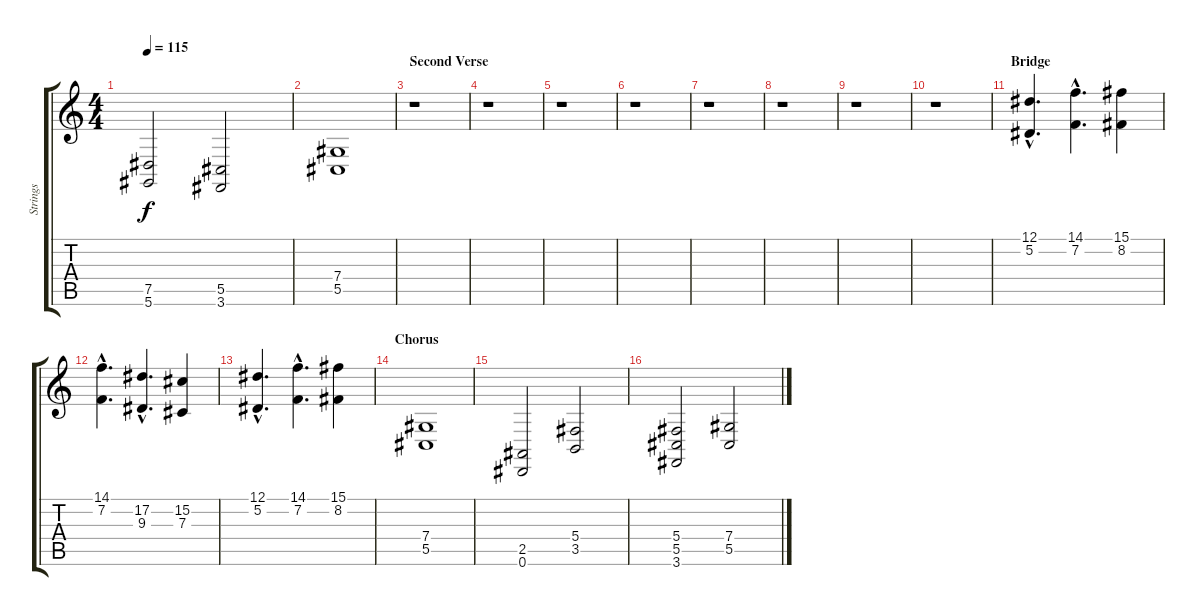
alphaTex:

\track ("Strings" "Strings") {instrument choiraahs}
\staff {score tabs}
\tuning (Eb4 Bb3 Gb3 Db3 Ab2 Eb2) {hide}
\ts (4 4)
\tempo 115
\clef g2
\ks c
(7.5 5.6).2{dy f} (5.5 3.6).2 |
(7.4 5.5).1 |
\section ("" "Second Verse")
r.1 |
r.1 |
r.1 |
r.1 |
r.1 |
r.1 |
r.1 |
r.1 |
\section ("" "Bridge")
(12.1{hac} 5.2{hac}).4{d} (14.1{hac} 7.2{hac}).4{d} (15.1 8.2).4 |
(14.1{hac} 7.2{hac}).4{d} (17.2{hac} 9.3{hac}).4{d} (15.2 7.3).4 |
(12.1{hac} 5.2{hac}).4{d} (14.1{hac} 7.2{hac}).4{d} (15.1 8.2).4 |
\section ("" "Chorus")
(7.4 5.5).1 |
(2.5 0.6).2 (5.4 3.5).2 |
(5.4 5.5 3.6).2 (7.4 5.5).2
